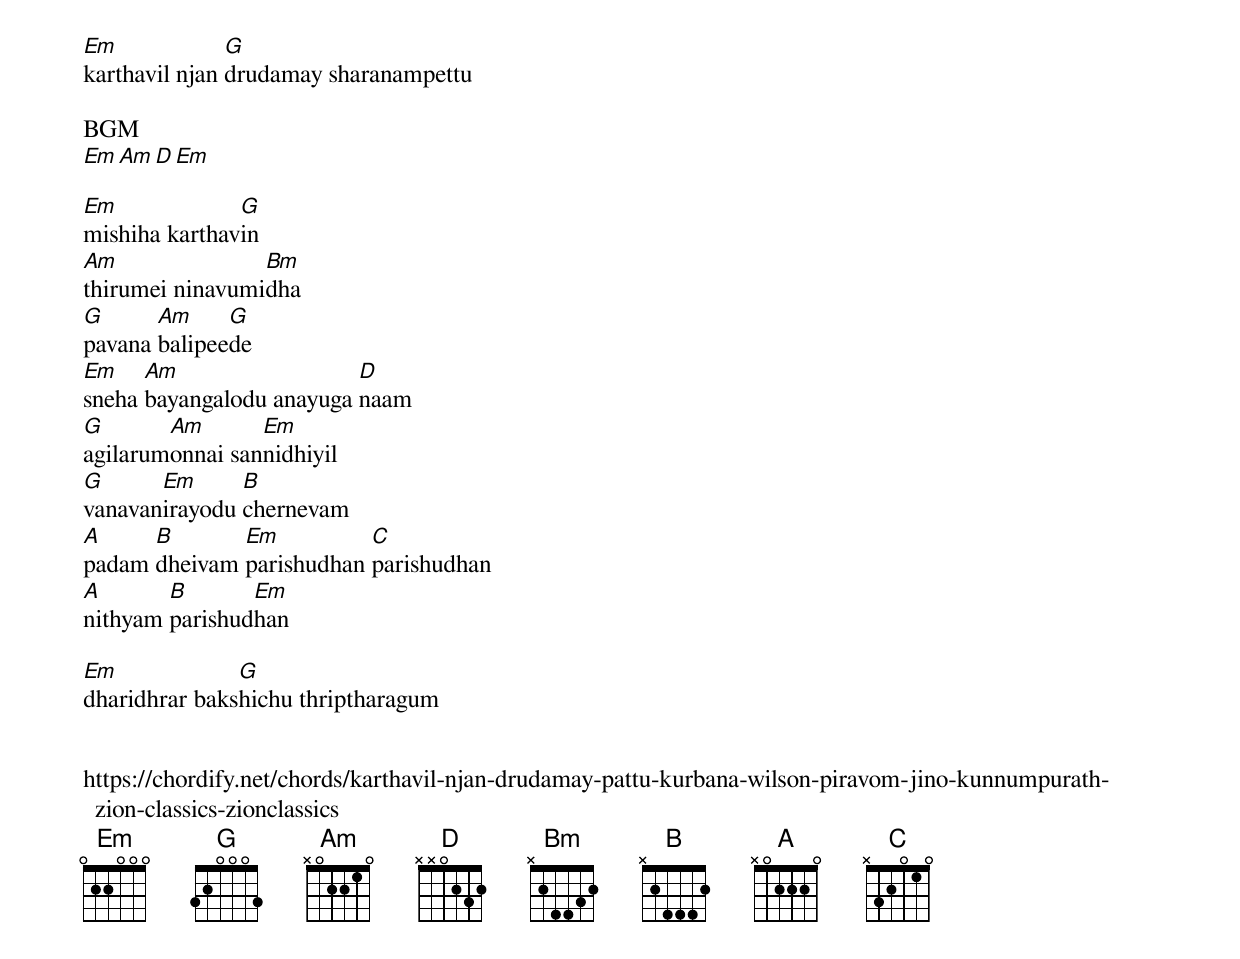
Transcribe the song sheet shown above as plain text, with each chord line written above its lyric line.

Em             G
karthavil njan drudamay sharanampettu

BGM
Em Am D Em

Em             G
mishiha karthavin
Am               Bm
thirumei ninavumidha
G      Am     G
pavana balipeede
Em    Am                  D
sneha bayangalodu anayuga naam
G       Am       Em
agilarumonnai sannidhiyil
G      Em      B
vanavanirayodu chernevam
A     B       Em          C
padam dheivam parishudhan parishudhan
A       B       Em
nithyam parishudhan

Em             G
dharidhrar bakshichu thriptharagum


https://chordify.net/chords/karthavil-njan-drudamay-pattu-kurbana-wilson-piravom-jino-kunnumpurath-zion-classics-zionclassics
